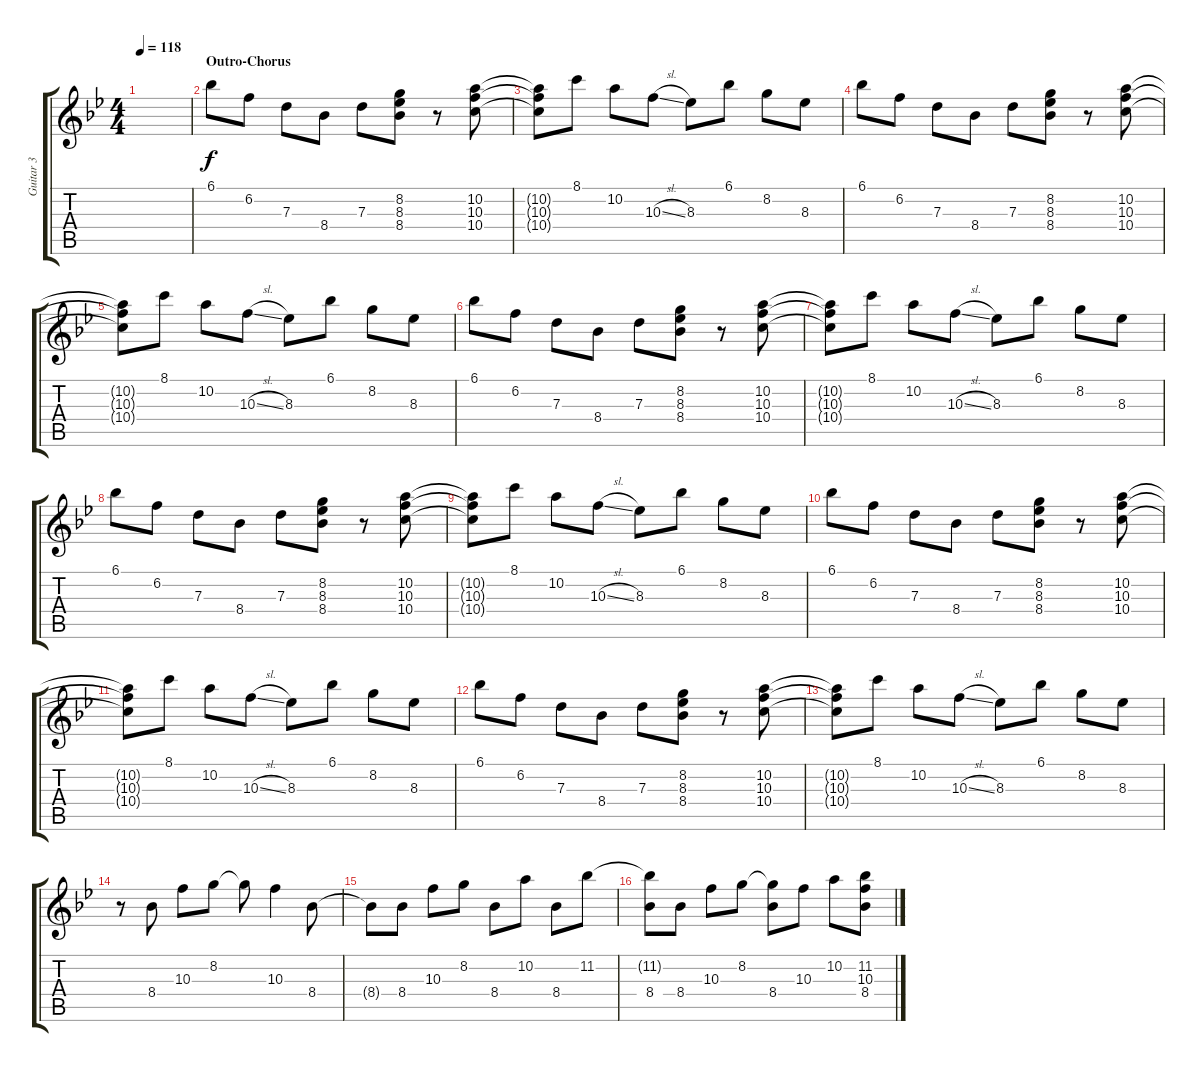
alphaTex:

\track ("Guitar 3" "Guitar 3") {instrument overdrivenguitar}
\staff {score tabs}
\tuning (E4 B3 G3 D3 A2 E2) {hide}
\ts (4 4)
\tempo 118
\clef g2
\ks bb
|
\section ("" "Outro-Chorus")
6.1.8 6.2.8 7.3.8 8.4.8 7.3.8 (8.2 8.3 8.4).8 r.8 (10.2 10.3 10.4).8 |
(10.2{t} 10.3{t} 10.4{t}).8 8.1.8 10.2.8 10.3{sl}.8 8.3.8 6.1.8 8.2.8 8.3.8 |
6.1.8 6.2.8 7.3.8 8.4.8 7.3.8 (8.2 8.3 8.4).8 r.8 (10.2 10.3 10.4).8 |
(10.2{t} 10.3{t} 10.4{t}).8 8.1.8 10.2.8 10.3{sl}.8 8.3.8 6.1.8 8.2.8 8.3.8 |
6.1.8 6.2.8 7.3.8 8.4.8 7.3.8 (8.2 8.3 8.4).8 r.8 (10.2 10.3 10.4).8 |
(10.2{t} 10.3{t} 10.4{t}).8 8.1.8 10.2.8 10.3{sl}.8 8.3.8 6.1.8 8.2.8 8.3.8 |
6.1.8 6.2.8 7.3.8 8.4.8 7.3.8 (8.2 8.3 8.4).8 r.8 (10.2 10.3 10.4).8 |
(10.2{t} 10.3{t} 10.4{t}).8 8.1.8 10.2.8 10.3{sl}.8 8.3.8 6.1.8 8.2.8 8.3.8 |
6.1.8 6.2.8 7.3.8 8.4.8 7.3.8 (8.2 8.3 8.4).8 r.8 (10.2 10.3 10.4).8 |
(10.2{t} 10.3{t} 10.4{t}).8 8.1.8 10.2.8 10.3{sl}.8 8.3.8 6.1.8 8.2.8 8.3.8 |
6.1.8 6.2.8 7.3.8 8.4.8 7.3.8 (8.2 8.3 8.4).8 r.8 (10.2 10.3 10.4).8 |
(10.2{t} 10.3{t} 10.4{t}).8 8.1.8 10.2.8 10.3{sl}.8 8.3.8 6.1.8 8.2.8 8.3.8 |
r.8 8.4.8 10.3.8 8.2.8 8.2{t}.8 10.3.4 8.4.8 |
8.4{t}.8 8.4.8 10.3.8 8.2.8 8.4.8 10.2.8 8.4.8 11.2.8 |
(11.2{t} 8.4).8 8.4.8 10.3.8 8.2.8 (8.2{t} 8.4).8 10.3.8 10.2.8 (11.2 10.3 8.4).8
